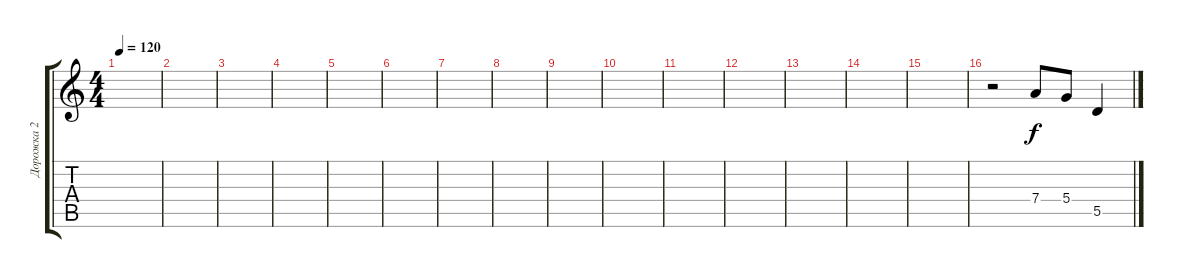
\track ("Дорожка 2" "Дорожка 2") {instrument distortionguitar}
\staff {score tabs}
\tuning (E4 B3 G3 D3 A2 E2) {hide}
\ts (4 4)
\tempo 120
\clef g2
\ks c
|
|
|
|
|
|
|
|
|
|
|
|
|
|
|
r.2 7.4.8 5.4.8 5.5.4
